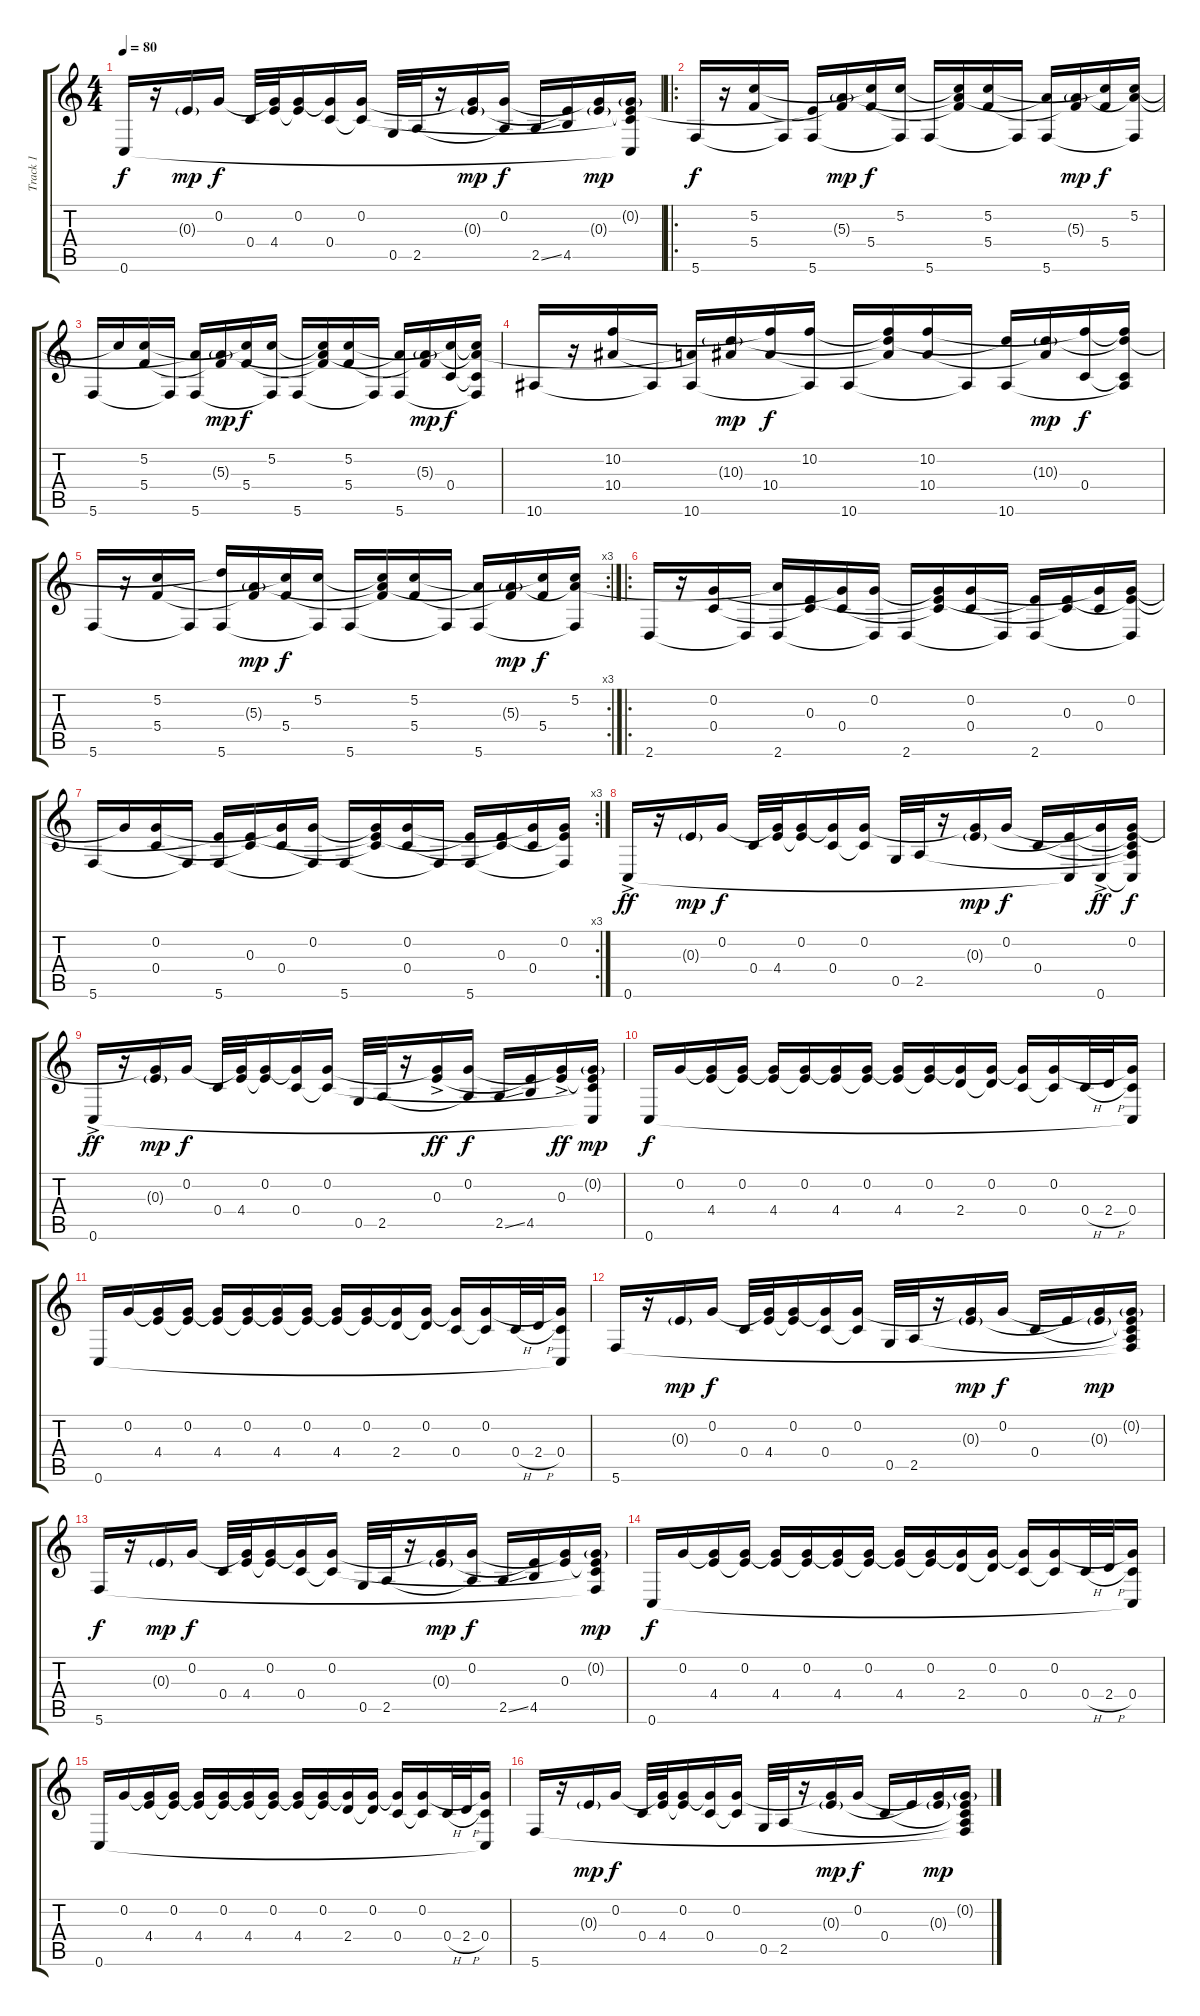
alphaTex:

\track ("Track 1" "Track 1") {instrument acousticguitarnylon}
\staff {score tabs}
\tuning (C4 G3 E3 C3 G2 C2) {hide}
\ts (4 4)
\tempo 80
\clef g2
\ks c
0.6.16{dy f} r.16 0.3{g}.16{dy mp} 0.2.16{dy f} 0.4.32 (0.2{t} 4.4).32 (0.2 4.4{t}).16 (0.2{t} 0.4).16 (0.2 0.4{t}).16 0.5.32 2.5.32 r.16 (0.2{t} 0.3{g}).16{dy mp} (0.2 2.5{t}).16{dy f} 2.5{ss}.16 (0.3{t} 4.5).16 (0.2{t} 0.3{g}).16{dy mp} (0.2{g} 0.3{t} 0.4{t} 0.6{t}).16 |
\ro
5.6.16{dy f} r.16 (5.2 5.4).16 5.6{t}.16 (0.3{t} 5.6).16 (5.3{g} 5.4{t}).16{dy mp} (5.2{t} 5.4).16{dy f} (5.2 5.6{t}).16 5.6.16 (5.2{t} 5.3{t} 5.4{t}).16 (5.2 5.4).16 5.6{t}.16 (5.3{t} 5.6).16 (5.3{g} 5.4{t}).16{dy mp} (5.2{t} 5.4).16{dy f} (5.2 5.3{t} 5.6{t}).16 |
5.6.16 5.2{t}.16 (5.2 5.4).16 5.6{t}.16 (5.3{t} 5.6).16 (5.3{g} 5.4{t}).16{dy mp} (5.2{t} 5.4).16{dy f} (5.2 5.6{t}).16 5.6.16 (5.2{t} 5.3{t} 5.4{t}).16 (5.2 5.4).16 5.6{t}.16 (5.3{t} 5.6).16 (5.3{g} 5.4{t}).16{dy mp} (5.2{t} 0.4).16{dy f} (5.2{t} 5.3{t} 0.4{t} 5.6{t}).16 |
10.6.16 r.16 (10.2 10.4).16 10.6{t}.16 (5.3{t} 10.6).16 (10.3{g} 10.4{t}).16{dy mp} (10.2{t} 10.4).16{dy f} (10.2 10.6{t}).16 10.6.16 (10.2{t} 10.3{t} 10.4{t}).16 (10.2 10.4).16 10.6{t}.16 (10.3{t} 10.6).16 (10.3{g} 10.4{t}).16{dy mp} (10.2{t} 0.4).16{dy f} (10.2{t} 10.3{t} 0.4{t} 10.6{t}).16 |
\rc 3
5.6.16 r.16 (5.2 5.4).16 5.6{t}.16 (10.3{t} 5.6).16 (5.3{g} 5.4{t}).16{dy mp} (5.2{t} 5.4).16{dy f} (5.2 5.6{t}).16 5.6.16 (5.2{t} 5.3{t} 5.4{t}).16 (5.2 5.4).16 5.6{t}.16 (5.3{t} 5.6).16 (5.3{g} 5.4{t}).16{dy mp} (5.2{t} 5.4).16{dy f} (5.2 5.3{t} 5.6{t}).16 |
\ro
2.6.16 r.16 (0.2 0.4).16 2.6{t}.16 (5.3{t} 2.6).16 (0.3 0.4{t}).16 (0.2{t} 0.4).16 (0.2 2.6{t}).16 2.6.16 (0.2{t} 0.3{t} 0.4{t}).16 (0.2 0.4).16 2.6{t}.16 (0.3{t} 2.6).16 (0.3 0.4{t}).16 (0.2{t} 0.4).16 (0.2 0.3{t} 2.6{t}).16 |
\rc 3
5.6.16 0.2{t}.16 (0.2 0.4).16 5.6{t}.16 (0.3{t} 5.6).16 (0.3 0.4{t}).16 (0.2{t} 0.4).16 (0.2 5.6{t}).16 5.6.16 (0.2{t} 0.3{t} 0.4{t}).16 (0.2 0.4).16 5.6{t}.16 (0.3{t} 5.6).16 (0.3 0.4{t}).16 (0.2{t} 0.4).16 (0.2 0.3{t} 5.6{t}).16 |
0.6{ac}.16{dy ff} r.16 0.3{g}.16{dy mp} 0.2.16{dy f} 0.4.32 (0.2{t} 4.4).32 (0.2 4.4{t}).16 (0.2{t} 0.4).16 (0.2 0.4{t}).16 0.5.32 2.5.32 r.16 (0.2{t} 0.3{g}).16{dy mp} 0.2.16{dy f} 0.4.16 (0.3{t} 0.6{t}).16 (0.2{t} 0.6{ac}).16{dy ff} (0.2 0.3{t} 0.4{t} 2.5{t} 0.6{t}).16{dy f} |
0.6{ac}.16{dy ff} r.16 (0.2{t} 0.3{g}).16{dy mp} 0.2.16{dy f} 0.4.32 (0.2{t} 4.4).32 (0.2 4.4{t}).16 (0.2{t} 0.4).16 (0.2 0.4{t}).16 0.5.32 2.5.32 r.16 (0.2{t} 0.3{ac}).16{dy ff} (0.2 2.5{t}).16{dy f} 2.5{ss}.16 (0.3{t} 4.5).16 (0.2{t} 0.3{ac}).16{dy ff} (0.2{g} 0.3{t} 0.4{t} 0.6{t}).16{dy mp} |
0.6.16{dy f} 0.2.16 (0.2{t} 4.4).16 (0.2 4.4{t}).16 (0.2{t} 4.4).16 (0.2 4.4{t}).16 (0.2{t} 4.4).16 (0.2 4.4{t}).16 (0.2{t} 4.4).16 (0.2 4.4{t}).16 (0.2{t} 2.4).16 (0.2 2.4{t}).16 (0.2{t} 0.4).16 (0.2 0.4{t}).16 0.4{h}.32 2.4{h}.32 (0.2{t} 0.4 0.6{t}).16 |
0.6.16 0.2.16 (0.2{t} 4.4).16 (0.2 4.4{t}).16 (0.2{t} 4.4).16 (0.2 4.4{t}).16 (0.2{t} 4.4).16 (0.2 4.4{t}).16 (0.2{t} 4.4).16 (0.2 4.4{t}).16 (0.2{t} 2.4).16 (0.2 2.4{t}).16 (0.2{t} 0.4).16 (0.2 0.4{t}).16 0.4{h}.32 2.4{h}.32 (0.2{t} 0.4 0.6{t}).16 |
5.6.16 r.16 0.3{g}.16{dy mp} 0.2.16{dy f} 0.4.32 (0.2{t} 4.4).32 (0.2 4.4{t}).16 (0.2{t} 0.4).16 (0.2 0.4{t}).16 0.5.32 2.5.32 r.16 (0.2{t} 0.3{g}).16{dy mp} 0.2.16{dy f} 0.4.16 0.3{t}.16 (0.2{t} 0.3{g}).16{dy mp} (0.2{g} 0.3{t} 0.4{t} 2.5{t} 5.6{t}).16 |
5.6.16{dy f} r.16 0.3{g}.16{dy mp} 0.2.16{dy f} 0.4.32 (0.2{t} 4.4).32 (0.2 4.4{t}).16 (0.2{t} 0.4).16 (0.2 0.4{t}).16 0.5.32 2.5.32 r.16 (0.2{t} 0.3{g}).16{dy mp} (0.2 2.5{t}).16{dy f} 2.5{ss}.16 (0.3{t} 4.5).16 (0.2{t} 0.3).16 (0.2{g} 0.3{t} 0.4{t} 5.6{t}).16{dy mp} |
0.6.16{dy f} 0.2.16 (0.2{t} 4.4).16 (0.2 4.4{t}).16 (0.2{t} 4.4).16 (0.2 4.4{t}).16 (0.2{t} 4.4).16 (0.2 4.4{t}).16 (0.2{t} 4.4).16 (0.2 4.4{t}).16 (0.2{t} 2.4).16 (0.2 2.4{t}).16 (0.2{t} 0.4).16 (0.2 0.4{t}).16 0.4{h}.32 2.4{h}.32 (0.2{t} 0.4 0.6{t}).16 |
0.6.16 0.2.16 (0.2{t} 4.4).16 (0.2 4.4{t}).16 (0.2{t} 4.4).16 (0.2 4.4{t}).16 (0.2{t} 4.4).16 (0.2 4.4{t}).16 (0.2{t} 4.4).16 (0.2 4.4{t}).16 (0.2{t} 2.4).16 (0.2 2.4{t}).16 (0.2{t} 0.4).16 (0.2 0.4{t}).16 0.4{h}.32 2.4{h}.32 (0.2{t} 0.4 0.6{t}).16 |
5.6.16 r.16 0.3{g}.16{dy mp} 0.2.16{dy f} 0.4.32 (0.2{t} 4.4).32 (0.2 4.4{t}).16 (0.2{t} 0.4).16 (0.2 0.4{t}).16 0.5.32 2.5.32 r.16 (0.2{t} 0.3{g}).16{dy mp} 0.2.16{dy f} 0.4.16 0.3{t}.16 (0.2{t} 0.3{g}).16{dy mp} (0.2{g} 0.3{t} 0.4{t} 2.5{t} 5.6{t}).16
